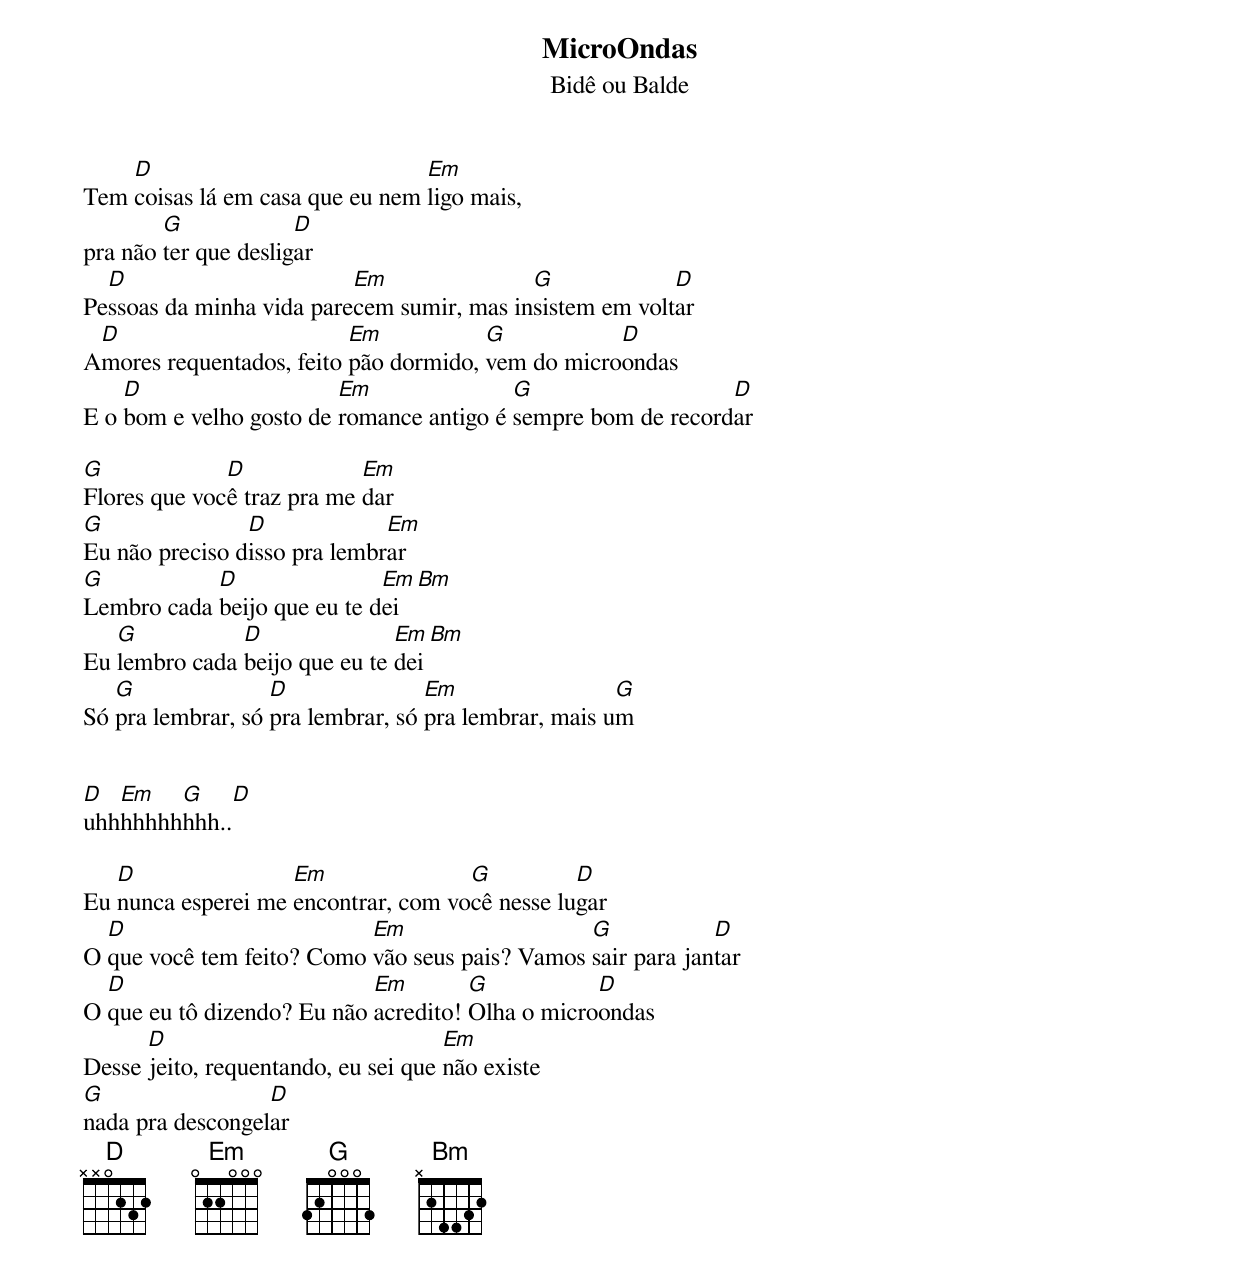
MicroOndas
Bidê ou Balde

    D                            Em
Tem coisas lá em casa que eu nem ligo mais,
        G             D
pra não ter que desligar
  D                       Em               G             D
Pessoas da minha vida parecem sumir, mas insistem em voltar
 D                        Em           G           D
Amores requentados, feito pão dormido, vem do microondas
    D                    Em               G                   D
E o bom e velho gosto de romance antigo é sempre bom de recordar

G             D             Em
Flores que você traz pra me dar
G               D             Em
Eu não preciso disso pra lembrar
G           D                Em     Bm
Lembro cada beijo que eu te dei
   G           D               Em     Bm
Eu lembro cada beijo que eu te dei
   G               D               Em                 G
Só pra lembrar, só pra lembrar, só pra lembrar, mais um


D  Em   G     D
uhhhhhhhhhh..

   D                Em               G          D
Eu nunca esperei me encontrar, com você nesse lugar
  D                        Em                   G            D
O que você tem feito? Como vão seus pais? Vamos sair para jantar
  D                         Em        G           D
O que eu tô dizendo? Eu não acredito! Olha o microondas
      D                              Em
Desse jeito, requentando, eu sei que não existe
G                 D
nada pra descongelar
